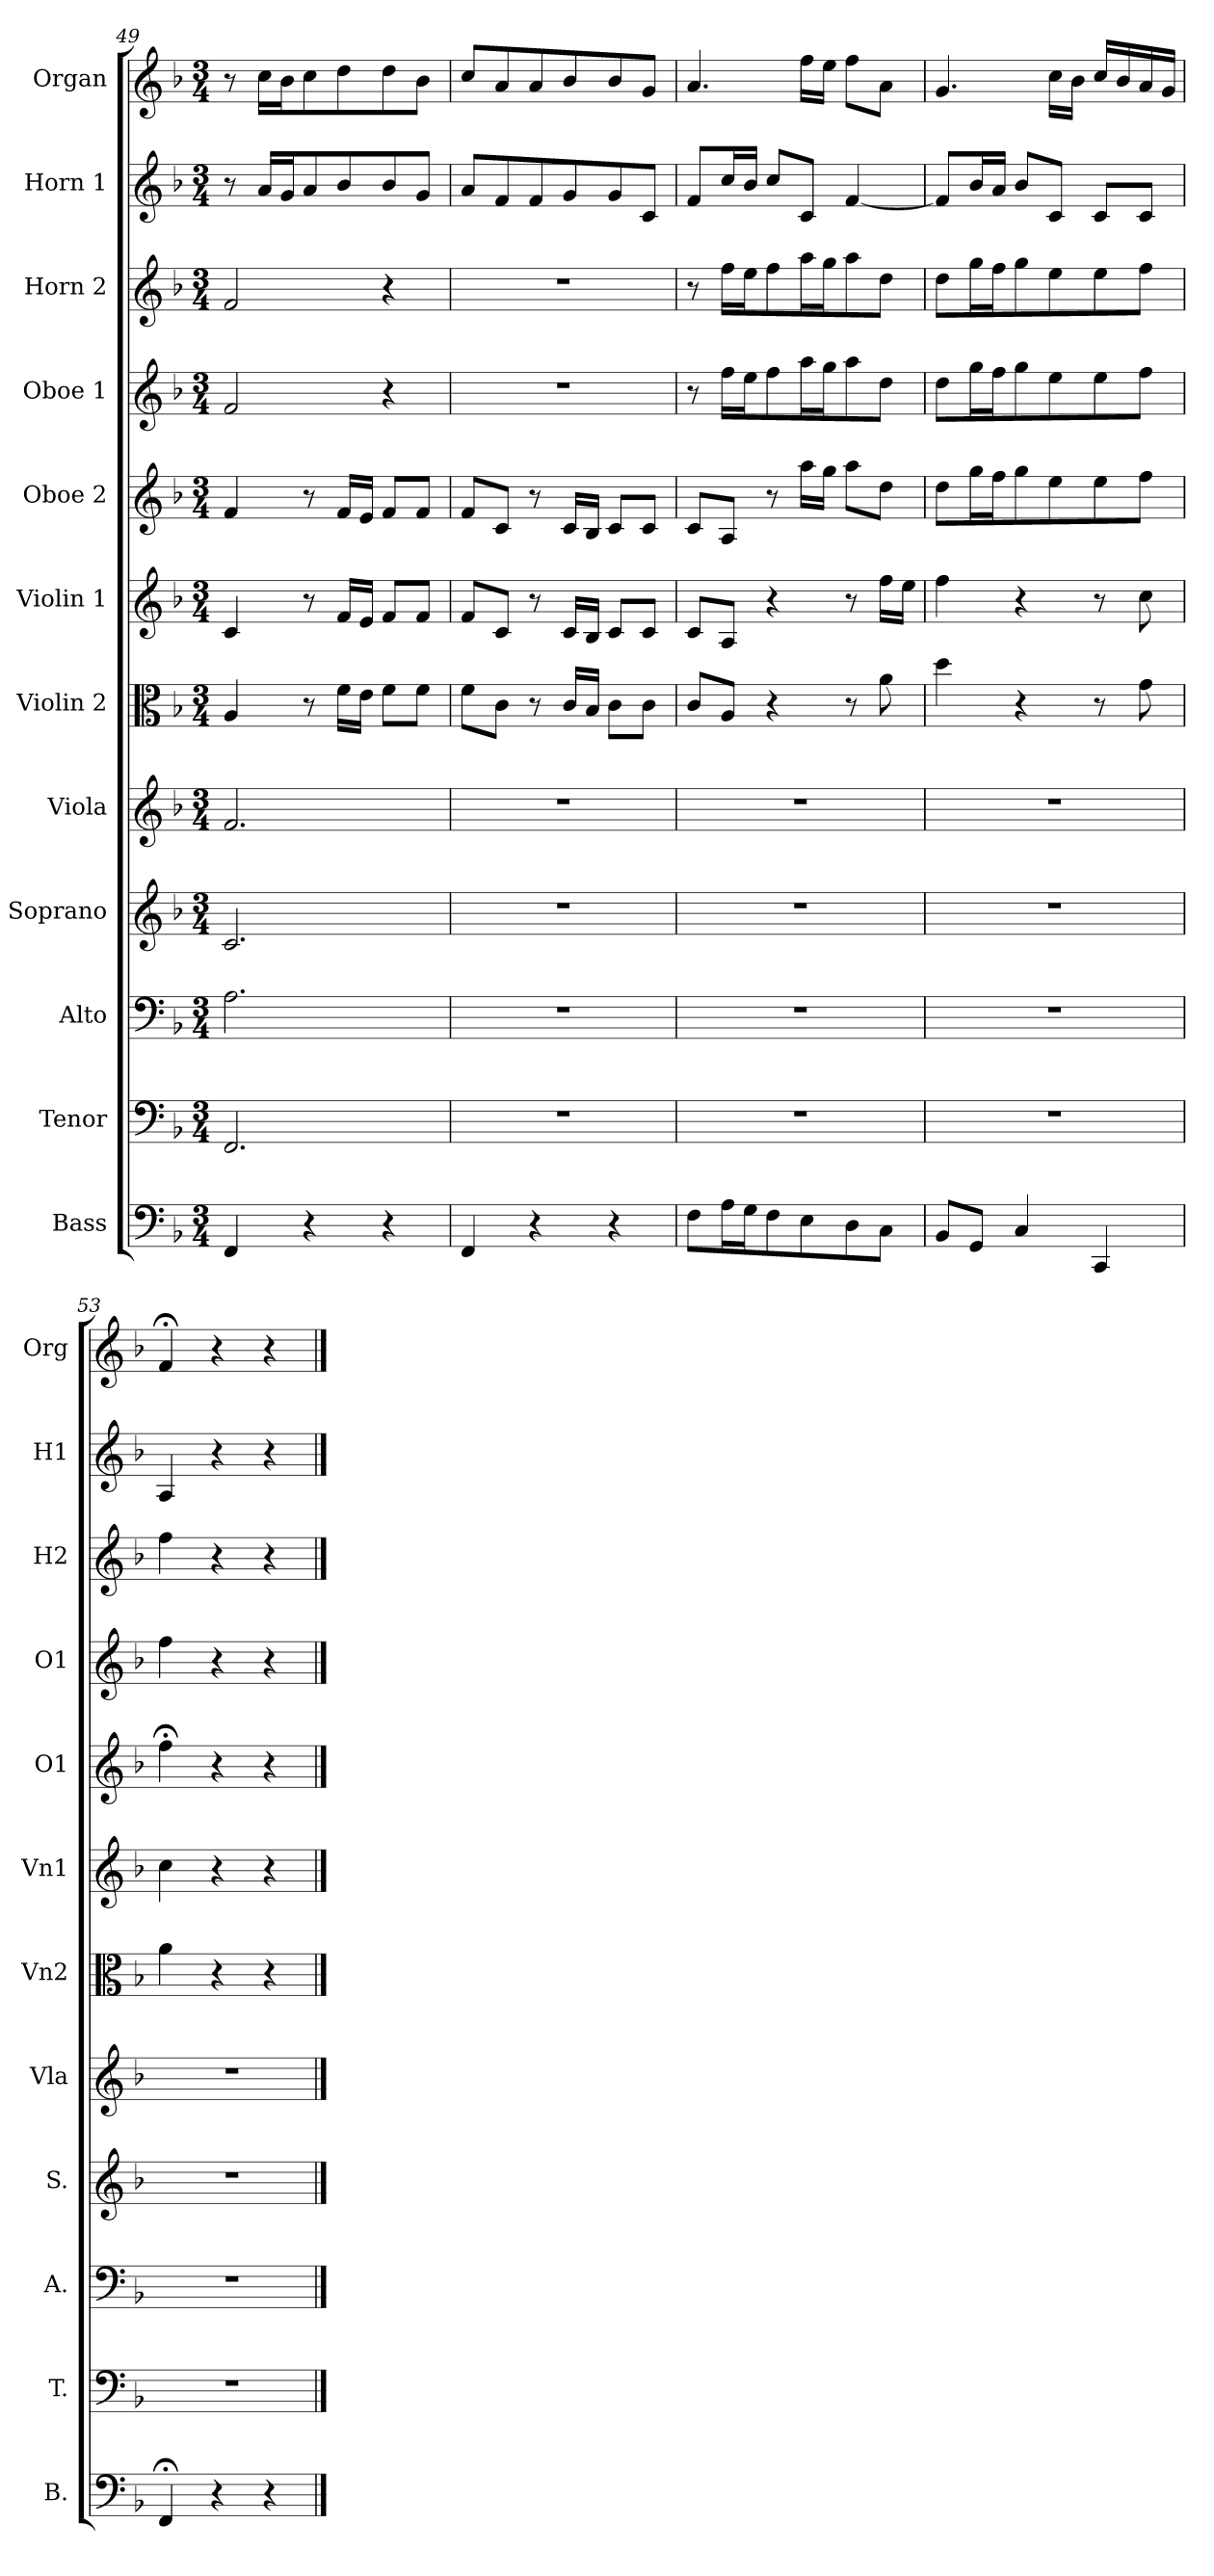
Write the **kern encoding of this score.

**kern	**kern	**kern	**kern	**kern	**kern	**kern	**kern	**kern	**kern	**kern	**kern
*part12	*part11	*part10	*part9	*part8	*part7	*part6	*part5	*part4	*part3	*part2	*part1
*staff12	*staff11	*staff10	*staff9	*staff8	*staff7	*staff6	*staff5	*staff4	*staff3	*staff2	*staff1
*I"Bass	*I"Tenor	*I"Alto	*I"Soprano	*I"Viola	*I"Violin 2	*I"Violin 1	*I"Oboe 2	*I"Oboe 1	*I"Horn 2	*I"Horn 1	*I"Organ
*I'B.	*I'T.	*I'A.	*I'S.	*I'Vla	*I'Vn2	*I'Vn1	*I'O1	*I'O1	*I'H2	*I'H1	*I'Org
*clefF4	*clefF4	*clefF4	*clefG2	*clefG2	*clefC3	*clefG2	*clefG2	*clefG2	*clefG2	*clefG2	*clefG2
*	*	*	*	*	*	*	*	*	*	*ITrd4c7	*ITrd4c7
*k[b-]	*k[b-]	*k[b-]	*k[b-]	*k[b-]	*k[b-]	*k[b-]	*k[b-]	*k[b-]	*k[b-]	*k[b-e-]	*k[b-e-]
*F:	*F:	*F:	*F:	*F:	*F:	*F:	*F:	*F:	*F:	*B-:	*B-:
*M3/4	*M3/4	*M3/4	*M3/4	*M3/4	*M3/4	*M3/4	*M3/4	*M3/4	*M3/4	*M3/4	*M3/4
=49	=49	=49	=49	=49	=49	=49	=49	=49	=49	=49	=49
4FF/	2.FF/	2.A\	2.c/	2.f/	4A/	4c/	4f/	2f/	2f/	8r	8r
.	.	.	.	.	.	.	.	.	.	16d/LL	16f\LL
.	.	.	.	.	.	.	.	.	.	16c/J	16e-\J
4r	.	.	.	.	8r	8r	8r	.	.	8d/	8f\
.	.	.	.	.	16f\LL	16f/LL	16f/LL	.	.	8e-/	8g\
.	.	.	.	.	16e\JJ	16e/JJ	16e/JJ	.	.	.	.
4r	.	.	.	.	8f\L	8f/L	8f/L	4r	4r	8e-/	8g\
.	.	.	.	.	8f\J	8f/J	8f/J	.	.	8c/J	8e-\J
!!LO:PB:g=z
=50	=50	=50	=50	=50	=50	=50	=50	=50	=50	=50	=50
!	!LO:N:vis=2	!LO:N:vis=2	!LO:N:vis=2	!LO:N:vis=2	!	!	!	!LO:N:vis=2	!LO:N:vis=2	!	!
4FF/	2.r	2.r	2.r	2.r	8f\L	8f/L	8f/L	2.r	2.r	8d/L	8f/L
.	.	.	.	.	8c\J	8c/J	8c/J	.	.	8B-/	8d/
4r	.	.	.	.	8r	8r	8r	.	.	8B-/	8d/
.	.	.	.	.	16c/LL	16c/LL	16c/LL	.	.	8c/	8e-/
.	.	.	.	.	16B-/JJ	16B-/JJ	16B-/JJ	.	.	.	.
4r	.	.	.	.	8c\L	8c/L	8c/L	.	.	8c/	8e-/
.	.	.	.	.	8c\J	8c/J	8c/J	.	.	8F/J	8c/J
=51	=51	=51	=51	=51	=51	=51	=51	=51	=51	=51	=51
!	!LO:N:vis=2	!LO:N:vis=2	!LO:N:vis=2	!LO:N:vis=2	!	!	!	!	!	!	!
8F\L	2.r	2.r	2.r	2.r	8c/L	8c/L	8c/L	8r	8r	8B-/L	4.d/
16A\L	.	.	.	.	8A/J	8A/J	8A/J	16ff\LL	16ff\LL	16f/L	.
16G\J	.	.	.	.	.	.	.	16ee\J	16ee\J	16e-/JJ	.
8F\	.	.	.	.	4r	4r	8r	8ff\	8ff\	8f/L	.
8E\	.	.	.	.	.	.	16aa\LL	16aa\L	16aa\L	8F/J	16b-\LL
.	.	.	.	.	.	.	16gg\JJ	16gg\J	16gg\J	.	16a\JJ
8D\	.	.	.	.	8r	8r	8aa\L	8aa\	8aa\	[4B-/	8b-\L
8C\J	.	.	.	.	8a\	16ff\LL	8dd\J	8dd\J	8dd\J	.	8d\J
.	.	.	.	.	.	16ee\JJ	.	.	.	.	.
=52	=52	=52	=52	=52	=52	=52	=52	=52	=52	=52	=52
!	!LO:N:vis=2	!LO:N:vis=2	!LO:N:vis=2	!LO:N:vis=2	!	!	!	!	!	!	!
8BB-/L	2.r	2.r	2.r	2.r	4dd\	4ff\	8dd\L	8dd\L	8dd\L	8B-/L]	4.c/
8GG/J	.	.	.	.	.	.	16gg\L	16gg\L	16gg\L	16e-/L	.
.	.	.	.	.	.	.	16ff\J	16ff\J	16ff\J	16d/JJ	.
4C/	.	.	.	.	4r	4r	8gg\	8gg\	8gg\	8e-/L	.
.	.	.	.	.	.	.	8ee\	8ee\	8ee\	8F/J	16f\LL
.	.	.	.	.	.	.	.	.	.	.	16e-\JJ
4CC/	.	.	.	.	8r	8r	8ee\	8ee\	8ee\	8F/L	16f/LL
.	.	.	.	.	.	.	.	.	.	.	16e-/
.	.	.	.	.	8g\	8cc\	8ff\J	8ff\J	8ff\J	8F/J	16d/
.	.	.	.	.	.	.	.	.	.	.	16c/JJ
=53	=53	=53	=53	=53	=53	=53	=53	=53	=53	=53	=53
!	!LO:N:vis=2	!LO:N:vis=2	!LO:N:vis=2	!LO:N:vis=2	!	!	!	!	!	!	!
4FF;</	2.r	2.r	2.r	2.r	4a\	4cc\	4ff;<\	4ff\	4ff\	4D/	4B-;</
4r	.	.	.	.	4r	4r	4r	4r	4r	4r	4r
4r	.	.	.	.	4r	4r	4r	4r	4r	4r	4r
==	==	==	==	==	==	==	==	==	==	==	==
*-	*-	*-	*-	*-	*-	*-	*-	*-	*-	*-	*-
